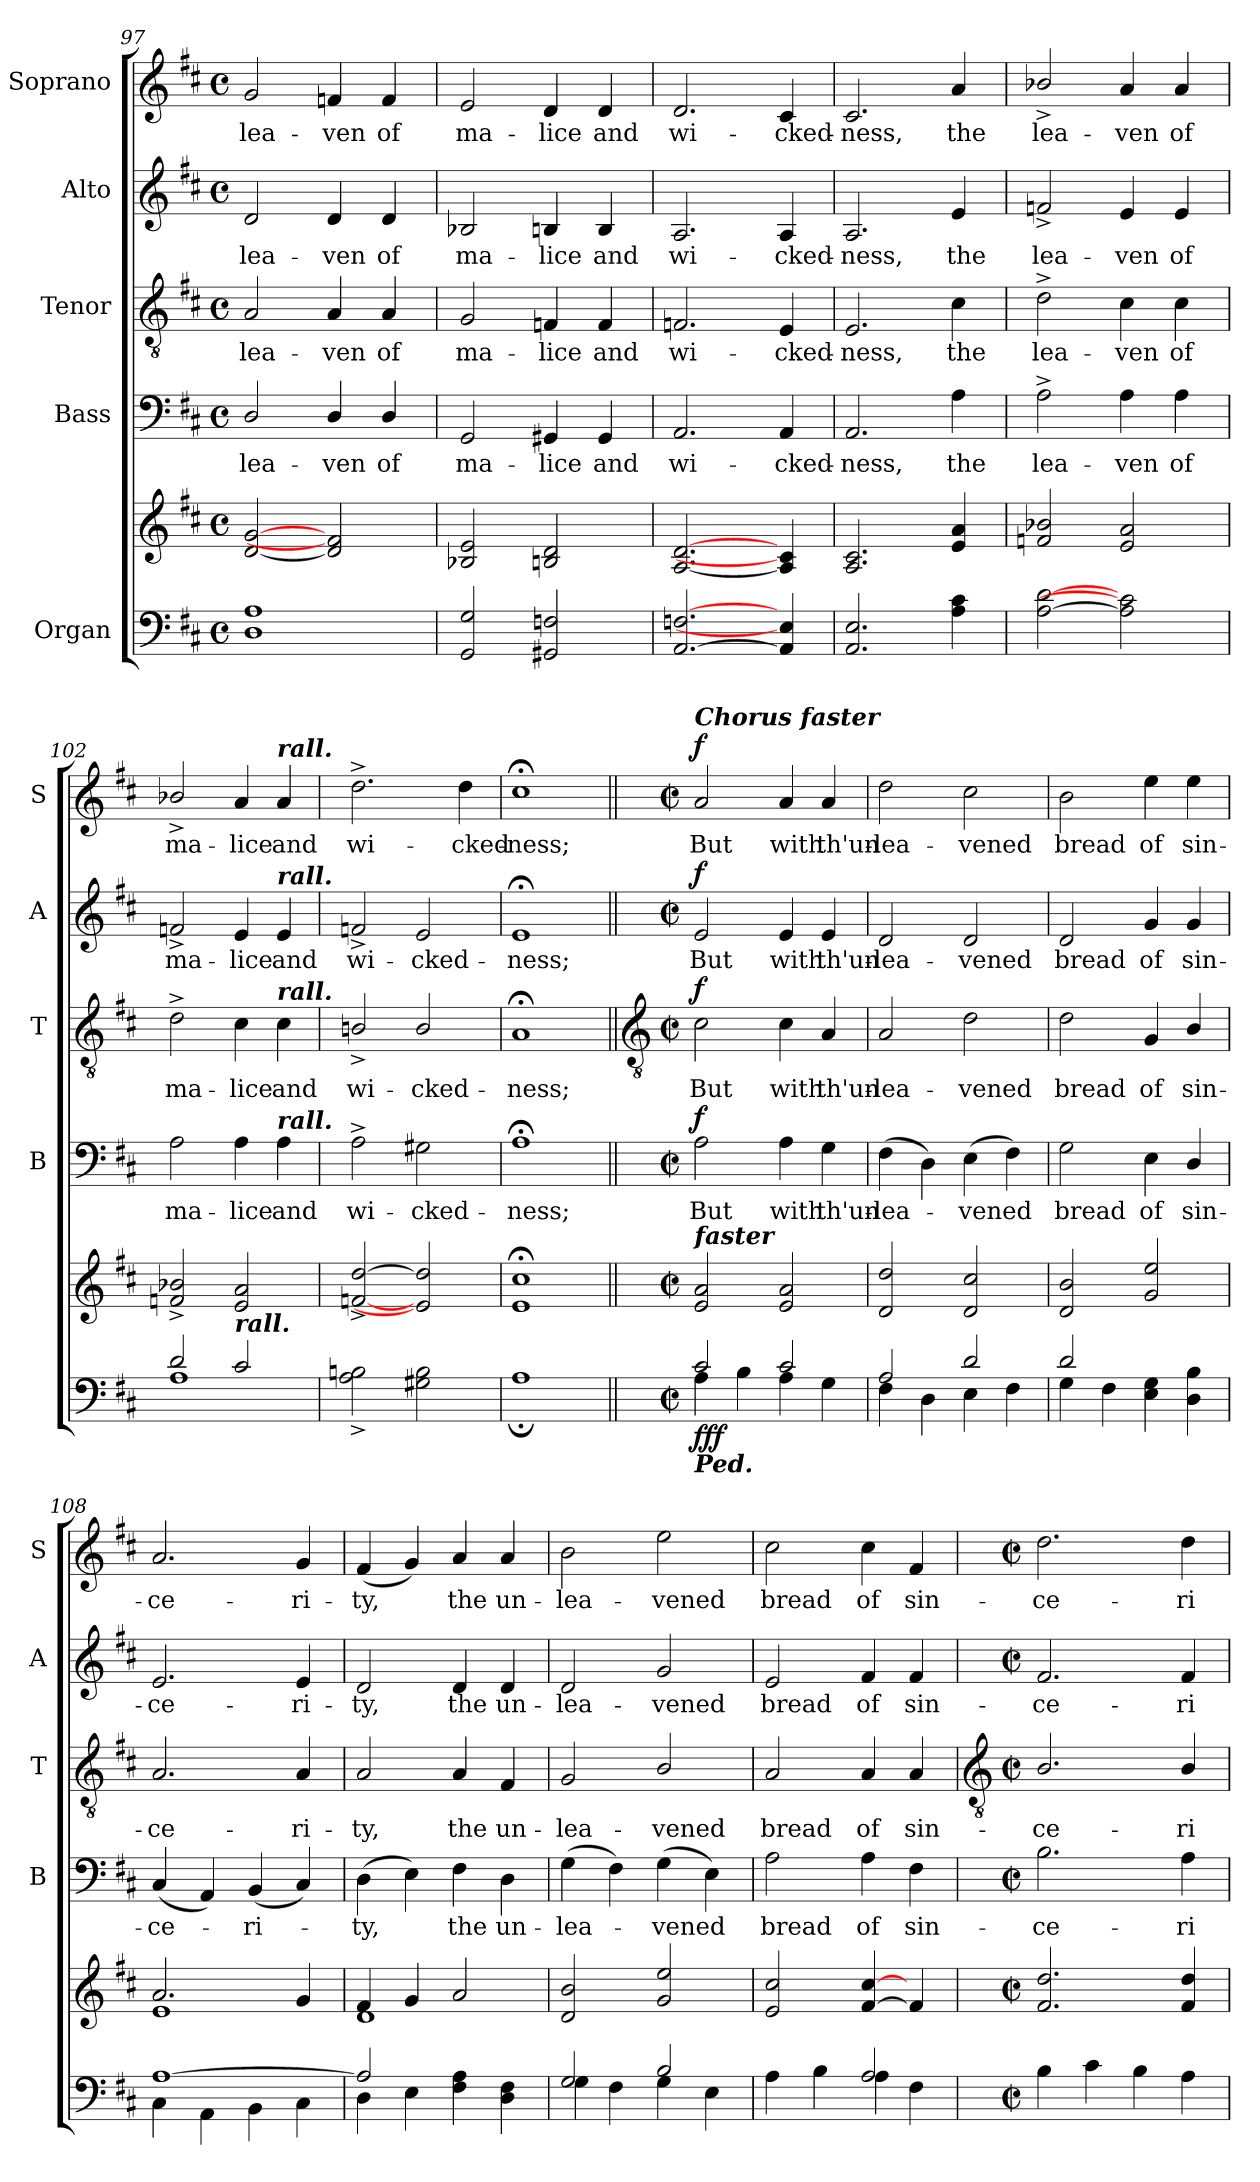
**kern	**kern	**dynam	**kern	**text	**dynam	**kern	**text	**dynam	**kern	**text	**dynam	**kern	**text	**dynam
*part5	*part5	*part5	*part4	*part4	*part4	*part3	*part3	*part3	*part2	*part2	*part2	*part1	*part1	*part1
*staff6	*staff5	*staff5/6	*staff4	*staff4	*staff4	*staff3	*staff3	*staff3	*staff2	*staff2	*staff2	*staff1	*staff1	*staff1
*I"Organ	*	*	*I"Bass	*	*	*I"Tenor	*	*	*I"Alto	*	*	*I"Soprano	*	*
*	*	*	*I'B	*	*	*I'T	*	*	*I'A	*	*	*I'S	*	*
!!LO:LB:g=z
*clefF4	*clefG2	*	*clefF4	*	*	*clefGv2	*	*	*clefG2	*	*	*clefG2	*	*
*k[f#c#]	*k[f#c#]	*	*k[f#c#]	*	*	*k[f#c#]	*	*	*k[f#c#]	*	*	*k[f#c#]	*	*
*D:	*D:	*	*D:	*	*	*D:	*	*	*D:	*	*	*D:	*	*
*M4/4	*M4/4	*	*M4/4	*	*	*M4/4	*	*	*M4/4	*	*	*M4/4	*	*
*met(c)	*met(c)	*	*met(c)	*	*	*met(c)	*	*	*met(c)	*	*	*met(c)	*	*
=97	=97	=97	=97	=97	=97	=97	=97	=97	=97	=97	=97	=97	=97	=97
*^	*	*	*	*	*	*	*	*	*	*	*	*	*	*
!	!	!	!	!	!LO:LY:b	!	!	!LO:LY:b	!	!	!LO:LY:b	!	!	!LO:LY:b	!
1D/ 1A/	1ryy	[2d [2g	.	2D/	lea-	.	2A	lea-	.	2d	lea-	.	2g	lea-	.
!	!	!	!	!	!LO:LY:b	!	!	!LO:LY:b	!	!	!LO:LY:b	!	!	!LO:LY:b	!
.	.	2d] 2f]	.	4D/	-ven	.	4A	-ven	.	4d	-ven	.	4fn	-ven	.
!	!	!	!	!	!LO:LY:b	!	!	!LO:LY:b	!	!	!LO:LY:b	!	!	!LO:LY:b	!
.	.	.	.	4D/	of	.	4A	of	.	4d	of	.	4f	of	.
=98	=98	=98	=98	=98	=98	=98	=98	=98	=98	=98	=98	=98	=98	=98	=98
!	!	!	!	!	!LO:LY:b	!	!	!LO:LY:b	!	!	!LO:LY:b	!	!	!LO:LY:b	!
2GG/ 2G/	1ryy	2B-X 2e	.	2GG	ma-	.	2G	ma-	.	2B-X	ma-	.	2e	ma-	.
!	!	!	!	!	!LO:LY:b	!	!	!LO:LY:b	!	!	!LO:LY:b	!	!	!LO:LY:b	!
2GG#X/ 2Fn/	.	2Bn 2d	.	4GG#X	-lice	.	4Fn	-lice	.	4Bn	-lice	.	4d	-lice	.
!	!	!	!	!	!LO:LY:b	!	!	!LO:LY:b	!	!	!LO:LY:b	!	!	!LO:LY:b	!
.	.	.	.	4GG#	and	.	4F	and	.	4B	and	.	4d	and	.
=99	=99	=99	=99	=99	=99	=99	=99	=99	=99	=99	=99	=99	=99	=99	=99
!	!	!	!	!	!LO:LY:b	!	!	!LO:LY:b	!	!	!LO:LY:b	!	!	!LO:LY:b	!
[2.AA/ [2.Fn/	1ryy	[2.A [2.d	.	2.AA	wi-	.	2.Fn	wi-	.	2.A	wi-	.	2.d	wi-	.
!	!	!	!	!	!LO:LY:b	!	!	!LO:LY:b	!	!	!LO:LY:b	!	!	!LO:LY:b	!
4AA/] 4E/]	.	4A] 4c#]	.	4AA	-cked-	.	4E	-cked-	.	4A	-cked-	.	4c#	-cked-	.
=100	=100	=100	=100	=100	=100	=100	=100	=100	=100	=100	=100	=100	=100	=100	=100
!	!	!	!	!	!LO:LY:b	!	!	!LO:LY:b	!	!	!LO:LY:b	!	!	!LO:LY:b	!
2.AA/ 2.E/	1ryy	2.A 2.c#	.	2.AA	-ness,	.	2.E	-ness,	.	2.A	-ness,	.	2.c#	-ness,	.
!	!	!	!	!	!LO:LY:b	!	!	!LO:LY:b	!	!	!LO:LY:b	!	!	!LO:LY:b	!
4A\ 4c#\	.	4e 4a	.	4A	the	.	4c#	the	.	4e	the	.	4a	the	.
=101	=101	=101	=101	=101	=101	=101	=101	=101	=101	=101	=101	=101	=101	=101	=101
!	!	!	!	!	!LO:LY:b	!	!	!LO:LY:b	!	!	!LO:LY:b	!	!	!LO:LY:b	!
[2A\ [2d\	1ryy	2fn/ 2b-X/	.	2A^\	lea-	.	2d^\	lea-	.	2fn^/	lea-	.	2b-X^/	lea-	.
!	!	!	!	!	!LO:LY:b	!	!	!LO:LY:b	!	!	!LO:LY:b	!	!	!LO:LY:b	!
2A\] 2c#\]	.	2e 2a	.	4A	-ven	.	4c#	-ven	.	4e	-ven	.	4a	-ven	.
!	!	!	!	!	!LO:LY:b	!	!	!LO:LY:b	!	!	!LO:LY:b	!	!	!LO:LY:b	!
.	.	.	.	4A	of	.	4c#	of	.	4e	of	.	4a	of	.
=102	=102	=102	=102	=102	=102	=102	=102	=102	=102	=102	=102	=102	=102	=102	=102
!	!	!	!	!	!LO:LY:b	!	!	!LO:LY:b	!	!	!LO:LY:b	!	!	!LO:LY:b	!
2d/	1A	2fn/^ 2b-X/^	.	2A	ma-	.	2d^\	ma-	.	2fn^/	ma-	.	2b-X^/	ma-	.
!	!	!LO:TX:b:Bi:t=rall.	!	!	!	!	!	!	!	!	!	!	!	!	!
!	!	!	!	!	!LO:LY:b	!	!	!LO:LY:b	!	!	!LO:LY:b	!	!	!LO:LY:b	!
2c#/	.	2e 2a	.	4A	-lice	.	4c#	-lice	.	4e	-lice	.	4a	-lice	.
!	!	!	!	!	!	!	!	!	!	!	!	!	!LO:TX:a:Bi:t=rall.	!	!
!	!	!	!	!	!	!	!	!	!	!LO:TX:a:Bi:t=rall.	!	!	!	!	!
!	!	!	!	!	!	!	!LO:TX:a:Bi:t=rall.	!	!	!	!	!	!	!	!
!	!	!	!	!LO:TX:a:Bi:t=rall.	!	!	!	!	!	!	!	!	!	!	!
!	!	!	!	!	!LO:LY:b	!	!	!LO:LY:b	!	!	!LO:LY:b	!	!	!LO:LY:b	!
.	.	.	.	4A	and	.	4c#	and	.	4e	and	.	4a	and	.
=103	=103	=103	=103	=103	=103	=103	=103	=103	=103	=103	=103	=103	=103	=103	=103
!	!	!	!	!	!LO:LY:b	!	!	!LO:LY:b	!	!	!LO:LY:b	!	!	!LO:LY:b	!
1ryy	2A^ 2Bn^	[2fn^ [2dd^	.	2A^	wi-	.	2Bn^/	wi-	.	2fn^	wi-	.	2.dd^	wi-	.
!	!	!	!	!	!LO:LY:b	!	!	!LO:LY:b	!	!	!LO:LY:b	!	!	!	!
.	2G#X 2B	2e] 2dd]	.	2G#X	-cked-	.	2B/	-cked-	.	2e	-cked-	.	.	.	.
!	!	!	!	!	!	!	!	!	!	!	!	!	!	!LO:LY:b	!
.	.	.	.	.	.	.	.	.	.	.	.	.	4dd	-cked-	.
=104	=104	=104	=104	=104	=104	=104	=104	=104	=104	=104	=104	=104	=104	=104	=104
!	!	!	!	!	!LO:LY:b	!	!	!LO:LY:b	!	!	!LO:LY:b	!	!	!LO:LY:b	!
1ryy	1A;	1e;< 1cc#;<	.	1A;<	-ness;	.	1A;<	-ness;	.	1e;<	-ness;	.	1cc#;<	-ness;	.
!!LO:LB:g=z
=105||	=105||	=105||	=105||	=105||	=105||	=105||	=105||	=105||	=105||	=105||	=105||	=105||	=105||	=105||	=105||
*	*	*	*	*	*	*	*clefGv2	*	*	*	*	*	*	*	*
*M2/2	*	*M2/2	*	*M2/2	*	*	*M2/2	*	*	*M2/2	*	*	*M2/2	*	*
*met(c|)	*	*met(c|)	*	*met(c|)	*	*	*met(c|)	*	*	*met(c|)	*	*	*met(c|)	*	*
*	*	*MM168	*	*	*	*	*	*	*	*	*	*	*	*	*
*	*	*^	*	*	*	*	*	*	*	*	*	*	*	*	*
!	!	!	!	!	!	!	!	!	!	!	!	!	!	!LO:TX:a:Bi:t=Chorus faster	!	!
!	!	!LO:TX:a:Bi:t=faster	!	!	!	!	!	!	!	!	!	!	!	!	!	!
!LO:TX:b:Bi:t=Ped.	!	!	!	!	!	!	!	!	!	!	!	!	!	!	!	!
!	!	!	!	!LO:DY:b=2	!	!LO:LY:b	!	!	!LO:LY:b	!	!	!LO:LY:b	!	!	!LO:LY:b	!
!	!	!	!	!LO:DY:n=1:b=2	!	!	!	!	!	!	!	!	!	!	!	!
!	!	!	!	!LO:DY:n=2:b	!	!	!LO:DY:b	!	!	!LO:DY:b	!	!	!LO:DY:b	!	!	!LO:DY:b
2c#/	4A\	2e 2a	1ryy	f f f	2A	But	f	2c#	But	f	2e	But	f	2a	But	f
.	4B\	.	.	.	.	.	.	.	.	.	.	.	.	.	.	.
!	!	!	!	!	!	!LO:LY:b	!	!	!LO:LY:b	!	!	!LO:LY:b	!	!	!LO:LY:b	!
2c#/	4A\	2e 2a	.	.	4A	with	.	4c#	with	.	4e	with	.	4a	with	.
!	!	!	!	!	!	!LO:LY:b	!	!	!LO:LY:b	!	!	!LO:LY:b	!	!	!LO:LY:b	!
.	4G\	.	.	.	4G	th'un-	.	4A	th'un-	.	4e	th'un-	.	4a	th'un-	.
=106	=106	=106	=106	=106	=106	=106	=106	=106	=106	=106	=106	=106	=106	=106	=106	=106
!	!	!	!	!	!	!LO:LY:b	!	!	!LO:LY:b	!	!	!LO:LY:b	!	!	!LO:LY:b	!
2A/	4F#\	2d 2dd	1ryy	.	(>4F#	-lea-	.	2A	-lea-	.	2d	-lea-	.	2dd	-lea-	.
.	4D\	.	.	.	4D)	.	.	.	.	.	.	.	.	.	.	.
!	!	!	!	!	!	!LO:LY:b	!	!	!LO:LY:b	!	!	!LO:LY:b	!	!	!LO:LY:b	!
2d/	4E\	2d 2cc#	.	.	(>4E	vened	.	2d	-vened	.	2d	-vened	.	2cc#	-vened	.
.	4F#\	.	.	.	4F#)	.	.	.	.	.	.	.	.	.	.	.
=107	=107	=107	=107	=107	=107	=107	=107	=107	=107	=107	=107	=107	=107	=107	=107	=107
!	!	!	!	!	!	!LO:LY:b	!	!	!LO:LY:b	!	!	!LO:LY:b	!	!	!LO:LY:b	!
2d/	4G\	2d 2b	1ryy	.	2G	bread	.	2d	bread	.	2d	bread	.	2b	bread	.
.	4F#\	.	.	.	.	.	.	.	.	.	.	.	.	.	.	.
!	!	!	!	!	!	!LO:LY:b	!	!	!LO:LY:b	!	!	!LO:LY:b	!	!	!LO:LY:b	!
2ryy	4E\ 4G\	2g 2ee	.	.	4E	of	.	4G	of	.	4g	of	.	4ee	of	.
!	!	!	!	!	!	!LO:LY:b	!	!	!LO:LY:b	!	!	!LO:LY:b	!	!	!LO:LY:b	!
.	4D\ 4B\	.	.	.	4D/	sin-	.	4B/	sin-	.	4g	sin-	.	4ee	sin-	.
=108	=108	=108	=108	=108	=108	=108	=108	=108	=108	=108	=108	=108	=108	=108	=108	=108
!	!	!	!	!	!	!LO:LY:b	!	!	!LO:LY:b	!	!	!LO:LY:b	!	!	!LO:LY:b	!
[1A/	4C#\	2.a	1e\	.	(<4C#	-ce-	.	2.A	-ce-	.	2.e	-ce-	.	2.a	-ce-	.
.	4AA\	.	.	.	4AA)	.	.	.	.	.	.	.	.	.	.	.
!	!	!	!	!	!	!LO:LY:b	!	!	!	!	!	!	!	!	!	!
.	4BB\	.	.	.	(<4BB	ri-	.	.	.	.	.	.	.	.	.	.
!	!	!	!	!	!	!	!	!	!LO:LY:b	!	!	!LO:LY:b	!	!	!LO:LY:b	!
.	4C#\	4g	.	.	4C#)	.	.	4A	-ri-	.	4e	-ri-	.	4g	-ri-	.
=109	=109	=109	=109	=109	=109	=109	=109	=109	=109	=109	=109	=109	=109	=109	=109	=109
!	!	!	!	!	!	!LO:LY:b	!	!	!LO:LY:b	!	!	!LO:LY:b	!	!	!LO:LY:b	!
2A/]	4D\	4f#	1d\	.	(>4D	ty,	.	2A	-ty,	.	2d	-ty,	.	(<4f#	-ty,	.
.	4E\	4g	.	.	4E)	.	.	.	.	.	.	.	.	4g)	.	.
!	!	!	!	!	!	!LO:LY:b	!	!	!LO:LY:b	!	!	!LO:LY:b	!	!	!LO:LY:b	!
2ryy	4F#\ 4A\	2a	.	.	4F#	the	.	4A	the	.	4d	the	.	4a	the	.
!	!	!	!	!	!	!LO:LY:b	!	!	!LO:LY:b	!	!	!LO:LY:b	!	!	!LO:LY:b	!
.	4D\ 4F#\	.	.	.	4D	un-	.	4F#	un-	.	4d	un-	.	4a	un-	.
=110	=110	=110	=110	=110	=110	=110	=110	=110	=110	=110	=110	=110	=110	=110	=110	=110
!	!	!	!	!	!	!LO:LY:b	!	!	!LO:LY:b	!	!	!LO:LY:b	!	!	!LO:LY:b	!
2G/	4G\	2d 2b	1ryy	.	(>4G	-lea-	.	2G	-lea-	.	2d	-lea-	.	2b	-lea-	.
.	4F#\	.	.	.	4F#)	.	.	.	.	.	.	.	.	.	.	.
!	!	!	!	!	!	!LO:LY:b	!	!	!LO:LY:b	!	!	!LO:LY:b	!	!	!LO:LY:b	!
2B/	4G\	2g 2ee	.	.	(>4G	vened	.	2B/	-vened	.	2g	-vened	.	2ee	-vened	.
.	4E\	.	.	.	4E)	.	.	.	.	.	.	.	.	.	.	.
=111	=111	=111	=111	=111	=111	=111	=111	=111	=111	=111	=111	=111	=111	=111	=111	=111
!	!	!	!	!	!	!LO:LY:b	!	!	!LO:LY:b	!	!	!LO:LY:b	!	!	!LO:LY:b	!
2ryy	4A\	2e 2cc#	1ryy	.	2A	bread	.	2A	bread	.	2e	bread	.	2cc#	bread	.
.	4B\	.	.	.	.	.	.	.	.	.	.	.	.	.	.	.
!	!	!	!	!	!	!LO:LY:b	!	!	!LO:LY:b	!	!	!LO:LY:b	!	!	!LO:LY:b	!
2A/	4A\	[4f# [4cc#	.	.	4A	of	.	4A	of	.	4f#	of	.	4cc#	of	.
!	!	!	!	!	!	!LO:LY:b	!	!	!LO:LY:b	!	!	!LO:LY:b	!	!	!LO:LY:b	!
.	4F#\	4f#]	.	.	4F#	sin-	.	4A	sin-	.	4f#	sin-	.	4f#	sin-	.
!!LO:LB:g=z
=112	=112	=112	=112	=112	=112	=112	=112	=112	=112	=112	=112	=112	=112	=112	=112	=112
*	*	*	*	*	*	*	*	*clefGv2	*	*	*	*	*	*	*	*
*M2/2	*	*M2/2	*	*	*M2/2	*	*	*M2/2	*	*	*M2/2	*	*	*M2/2	*	*
*met(c|)	*	*met(c|)	*	*	*met(c|)	*	*	*met(c|)	*	*	*met(c|)	*	*	*met(c|)	*	*
!	!	!	!	!	!	!LO:LY:b	!	!	!LO:LY:b	!	!	!LO:LY:b	!	!	!LO:LY:b	!
1ryy	4B\	2.f# 2.dd	1ryy	.	2.B	-ce-	.	2.B/	-ce-	.	2.f#	-ce-	.	2.dd	-ce-	.
.	4c#\	.	.	.	.	.	.	.	.	.	.	.	.	.	.	.
.	4B\	.	.	.	.	.	.	.	.	.	.	.	.	.	.	.
!	!	!	!	!	!	!LO:LY:b	!	!	!LO:LY:b	!	!	!LO:LY:b	!	!	!LO:LY:b	!
.	4A\	4f# 4dd	.	.	4A	-ri-	.	4B/	-ri-	.	4f#	-ri-	.	4dd	-ri-	.
*v	*v	*	*	*	*	*	*	*	*	*	*	*	*	*	*	*
*	*v	*v	*	*	*	*	*	*	*	*	*	*	*	*	*
=	=	=	=	=	=	=	=	=	=	=	=	=	=	=
*-	*-	*-	*-	*-	*-	*-	*-	*-	*-	*-	*-	*-	*-	*-
